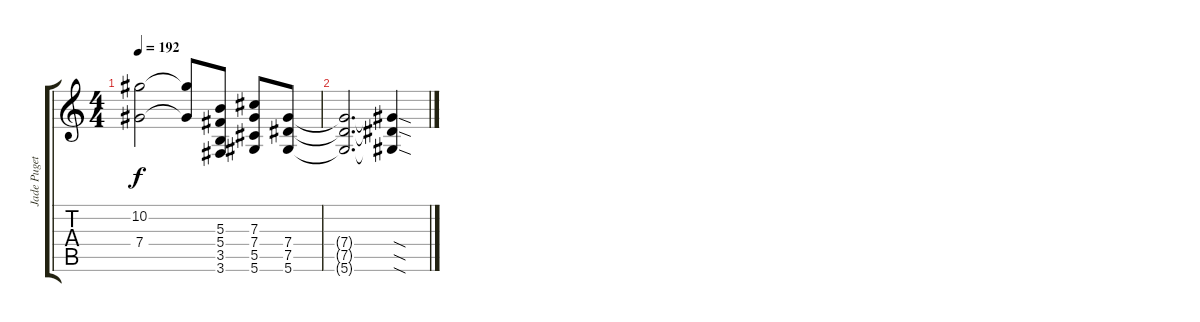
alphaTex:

\track ("Jade Puget" "Jade Puget") {instrument distortionguitar}
\staff {score tabs}
\tuning (Eb4 Bb3 Gb3 Db3 Ab2 Eb2) {hide}
\ts (4 4)
\tempo 192
\clef g2
\ks c
(10.2{t} 7.4{t}).2{dy f} (10.2{t} 7.4{t}).8 (5.3 5.4 3.5 3.6).8 (7.3 7.4 5.5 5.6).8 (7.4 7.5 5.6).8 |
(7.4{t} 7.5{t} 5.6{t}).2{d} (7.4{sod t} 7.5{sod t} 5.6{sod t}).4
